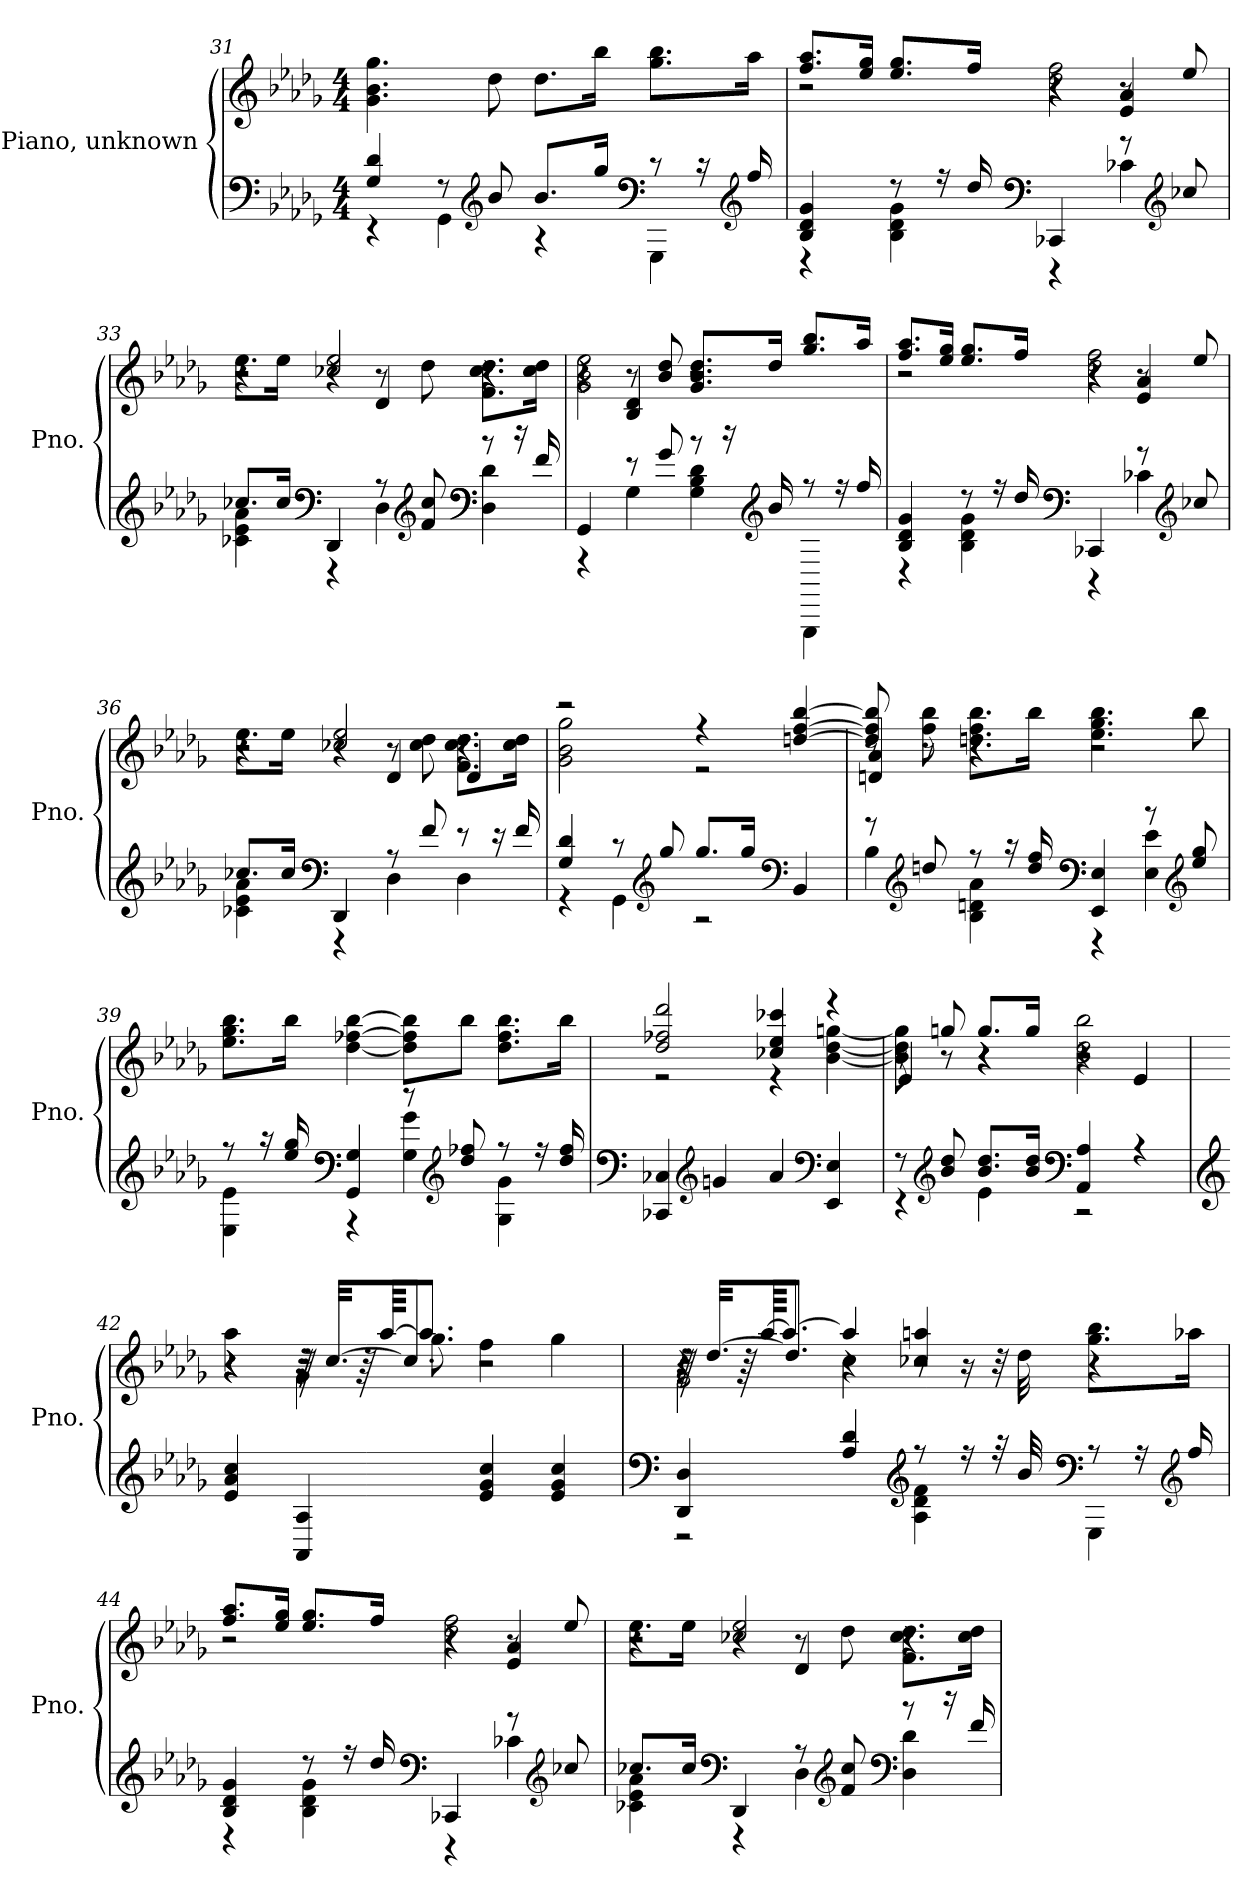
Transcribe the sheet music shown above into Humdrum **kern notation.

**kern	**kern
*part1	*part1
*staff2	*staff1
*I"Piano, unknown	*
*I'Pno.	*
!!LO:LB:g=z
*clefF4	*clefG2
*k[b-e-a-d-g-]	*k[b-e-a-d-g-]
*M4/4	*M4/4
=31	=31
*^	*
4G-/ 4d-/	4r	4.g-\ 4.b-\ 4.gg-\
8r	4GG-\	.
*clefG2	*	*
8b-/	.	8dd-\
8.b-/L	4r	8.dd-\L
16gg-/Jk	.	16bb-\Jk
*clefF4	*	*
8r	4GGG-\	8.gg-\ 8.bb-\L
16r	.	.
*clefG2	*	*
16ff/	.	16aa-\Jk
=32	=32	=32
*	*	*^
*	*	*	*^
4B-/ 4d-/ 4g-/	4r	8.ff/ 8.aa-/L	2r	2r
.	.	16ee-/ 16gg-/Jk	.	.
8r	4B-\ 4d-\ 4g-\	8.ee-/ 8.gg-/L	.	.
16r	.	.	.	.
16dd-/	.	16ff/Jk	.	.
*clefF4	*	*	*	*
4CC-X/	4r	4r	2dd-\ 2ff\	4r
8r	4c-X\	8r	.	4e-/ 4a-/
*clefG2	*	*	*	*
8cc-X/	.	8ee-/	.	.
!!LO:PB:g=z	!!	!!
=33	=33	=33	=33	=33
8.cc-X/L	4c-X\ 4e-\ 4a-\	4r	8.ee-\L	2r
16cc-/Jk	.	.	16ee-\Jk	.
*clefF4	*	*	*	*
4DD-/	4r	2cc-X/ 2ee-/	4r	.
8r	4D-\	.	8r	4d-/
*clefG2	*	*	*	*
8f/ 8cc-/	.	.	8dd-\	.
*clefF4	*	*	*	*
8r	4D-\ 4d-\	4r	8.f\ 8.cc-\ 8.dd-\L	4r
16r	.	.	.	.
16f/	.	.	16cc-\ 16dd-\Jk	.
=34	=34	=34	=34	=34
4GG-/	4r	4r	2g-\ 2b-\ 2ee-\	4r
8r	4G-\	8r	.	4B-/ 4d-/
8g-/	.	8b-/ 8dd-/	.	.
8r	4G-\ 4B-\ 4d-\	8.g-/ 8.b-/ 8.dd-/L	2r	2r
16r	.	.	.	.
*clefG2	*	*	*	*
16b-/	.	16dd-/Jk	.	.
8r	4GGG-\	8.gg-/ 8.bb-/L	.	.
16r	.	.	.	.
16ff/	.	16aa-/Jk	.	.
!!LO:LB:g=z	!!	!!
=35	=35	=35	=35	=35
4B-/ 4d-/ 4g-/	4r	8.ff/ 8.aa-/L	2r	2r
.	.	16ee-/ 16gg-/Jk	.	.
8r	4B-\ 4d-\ 4g-\	8.ee-/ 8.gg-/L	.	.
16r	.	.	.	.
16dd-/	.	16ff/Jk	.	.
*clefF4	*	*	*	*
4CC-X/	4r	4r	2dd-\ 2ff\	4r
8r	4c-X\	8r	.	4e-/ 4a-/
*clefG2	*	*	*	*
8cc-X/	.	8ee-/	.	.
=36	=36	=36	=36	=36
8.cc-X/L	4c-X\ 4e-\ 4a-\	4r	8.ee-\L	2r
16cc-/Jk	.	.	16ee-\Jk	.
*clefF4	*	*	*	*
4DD-/	4r	2cc-X/ 2ee-/	4r	.
8r	4D-\	.	8r	4d-/
8f/	.	.	8cc-\ 8dd-\	.
8r	4D-\	4r	8.f\ 8.cc-\ 8.dd-\L	4d-/
16r	.	.	.	.
16f/	.	.	16cc-\ 16dd-\Jk	.
*	*	*	*v	*v
=37	=37	=37	=37
4G-/ 4d-/	4r	2r	2g-\ 2b-\ 2gg-\
8r	4GG-\	.	.
*clefG2	*	*	*
8gg-/	.	.	.
8.gg-/L	2r	4r	2r
16gg-/Jk	.	.	.
*clefF4	*	*	*
4BB-/	.	[4ddn/ [4ff/ [4bb-/	.
!!LO:LB:g=z
=38	=38	=38	=38
*	*	*	*^
8r	4B-\	8dd/] 8ff/] 8bb-/]	8r	4dn/ 4a-/
*clefG2	*	*	*	*
8ddn/	.	8r	8ff\ 8bb-\	.
8r	4B-\ 4dn\ 4a-\	4r	8.ddn\ 8.ff\ 8.bb-\L	4r
16r	.	.	.	.
16dd/ 16ff/	.	.	16bb-\Jk	.
*clefF4	*	*	*	*
4EE-/ 4E-/	4r	2r	4.ee-\ 4.gg-\ 4.bb-\	2r
8r	4E-\ 4e-\	.	.	.
*clefG2	*	*	*	*
8ee-/ 8gg-/	.	.	8bb-\	.
*	*	*v	*v	*v
=39	=39	=39
8r	4E-\ 4e-\	8.ee-\ 8.gg-\ 8.bb-\L
16r	.	.
16ee-/ 16gg-/	.	16bb-\Jk
*clefF4	*	*
4GG-/ 4G-/	4r	[4dd-\ [4ff-X\ [4bb-\
8r	4G-\ 4g-\	8dd-\] 8ff-\] 8bb-\]L
*clefG2	*	*
8dd-/ 8ff-X/	.	8bb-\J
8r	4G-\ 4g-\	8.dd-\ 8.ff-\ 8.bb-\L
16r	.	.
16dd-/ 16ff-/	.	16bb-\Jk
*v	*v	*
!!LO:LB:g=z
=40	=40
*clefF4	*
*	*^
4CC-X/ 4C-X/	2dd-/ 2ff-X/ 2ddd-/	2r
*clefG2	*	*
4gn/	.	.
4a-/	4cc-X/ 4ee-/ 4ccc-X/	4r
*clefF4	*	*
4EE-/ 4E-/	4r	[4b-\ [4dd-\ [4ggn\
=41	=41	=41
*^	*	*^
8r	4r	8r	8b-\] 8dd-\] 8gg\]	4e-/
*clefG2	*	*	*	*
8b-/ 8dd-/	.	8ggn/	8r	.
8.b-/ 8.dd-/L	4e-\	8.gg/L	4r	4r
16b-/ 16dd-/Jk	.	16gg/Jk	.	.
*clefF4	*	*	*	*
4AA-/ 4A-/	2r	4r	2b-\ 2dd-\ 2bb-\	2r
4r	.	4e-/	.	.
*v	*v	*	*	*
*	*v	*v	*v
=42	=42
*clefG2	*
*	*^
*	*	*^
*	*	*	*^
4e-/ 4a-/ 4cc/	4r	4aa-\	4r	4r
4AA-/ 4A-/	32r	16r	64r	4g-\
.	.	.	[32.cc/KKL	.
.	64r	.	.	.
.	[64aa-/KKKL	.	.	.
.	8.aa-/J]	8.gg-\	8.cc/J]	.
4e-/ 4g-/ 4cc/	2r	4ff\	2r	2r
4e-/ 4g-/ 4cc/	.	4gg-\	.	.
!!LO:LB:g=z	!!	!!	!!
=43	=43	=43	=43	=43
*clefF4	*	*	*	*
*^	*	*	*	*
4DD-/ 4D-/	2r	32r	4r	64r	2f\
.	.	.	.	[32.dd-/KKL	.
.	.	64r	.	.	.
.	.	[64aa-/KKKL	.	.	.
.	.	8.aa-/J_	.	8.dd-/J]	.
4A-/ 4d-/	.	4aa-/]	4cc\	4r	.
*clefG2	*	*	*	*	*
8r	4A-\ 4d-\ 4f\	2r	8r	4cc-X/ 4aan/	2r
16r	.	.	16r	.	.
32r	.	.	32r	.	.
32b-/	.	.	32dd-\	.	.
*clefF4	*	*	*	*	*
8r	4GGG-\	.	8.gg-\ 8.bb-\L	4r	.
16r	.	.	.	.	.
*clefG2	*	*	*	*	*
16ff/	.	.	16aa-X\Jk	.	.
*	*	*	*	*v	*v
=44	=44	=44	=44	=44
4B-/ 4d-/ 4g-/	4r	8.ff/ 8.aa-/L	2r	2r
.	.	16ee-/ 16gg-/Jk	.	.
8r	4B-\ 4d-\ 4g-\	8.ee-/ 8.gg-/L	.	.
16r	.	.	.	.
16dd-/	.	16ff/Jk	.	.
*clefF4	*	*	*	*
4CC-X/	4r	4r	2dd-\ 2ff\	4r
8r	4c-X\	8r	.	4e-/ 4a-/
*clefG2	*	*	*	*
8cc-X/	.	8ee-/	.	.
!!LO:LB:g=z	!!	!!
=45	=45	=45	=45	=45
8.cc-X/L	4c-X\ 4e-\ 4a-\	4r	8.ee-\L	2r
16cc-/Jk	.	.	16ee-\Jk	.
*clefF4	*	*	*	*
4DD-/	4r	2cc-X/ 2ee-/	4r	.
8r	4D-\	.	8r	4d-/
*clefG2	*	*	*	*
8f/ 8cc-/	.	.	8dd-\	.
*clefF4	*	*	*	*
8r	4D-\ 4d-\	4r	8.f\ 8.cc-\ 8.dd-\L	4r
16r	.	.	.	.
16f/	.	.	16cc-\ 16dd-\Jk	.
*v	*v	*	*	*
*	*v	*v	*v
=	=
*-	*-
